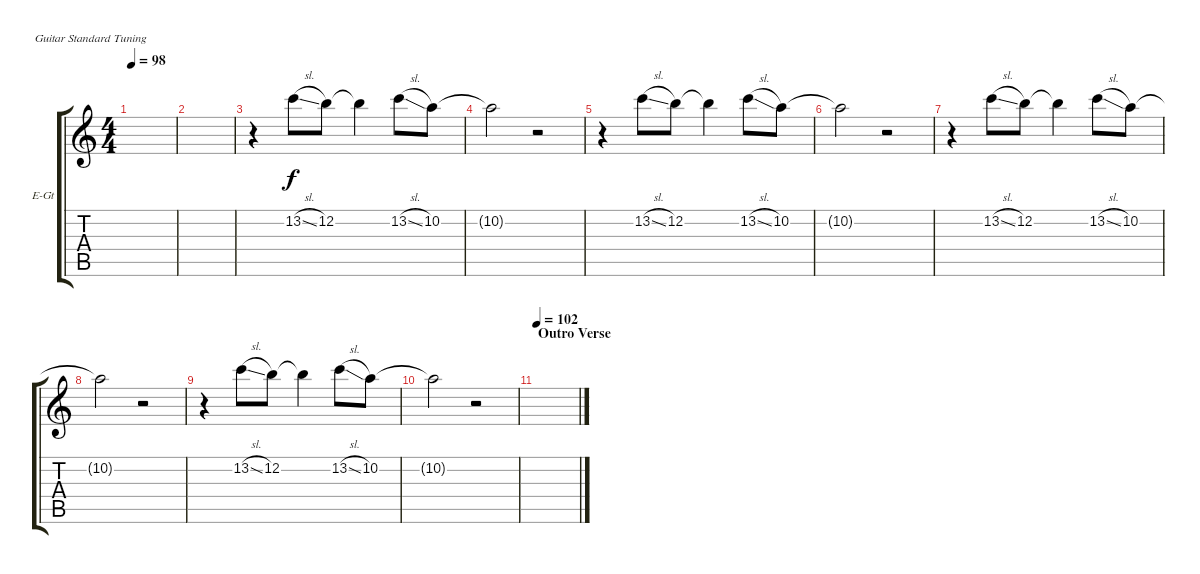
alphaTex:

\defaultSystemsLayout 4
\bracketExtendMode groupsimilarinstruments
\firstSystemTrackNameOrientation horizontal
\otherSystemsTrackNameOrientation horizontal
\track ("Slide Fills (Page)" "E-Gt") {instrument distortionguitar}
\staff {score tabs}
\tuning (E4 B3 G3 D3 A2 E2)
\ts (4 4)
\tempo 98
\clef g2
\ks c
|
|
r.4 13.2{sl}.8 12.2.8 12.2{t}.4 13.2{sl}.8 10.2.8 |
10.2{t}.2 r.2 |
r.4 13.2{sl}.8 12.2.8 12.2{t}.4 13.2{sl}.8 10.2.8 |
10.2{t}.2 r.2 |
r.4 13.2{sl}.8 12.2.8 12.2{t}.4 13.2{sl}.8 10.2.8 |
10.2{t}.2 r.2 |
r.4 13.2{sl}.8 12.2.8 12.2{t}.4 13.2{sl}.8 10.2.8 |
10.2{t}.2 r.2 |
\section ("" "Outro Verse")
\tempo 102
